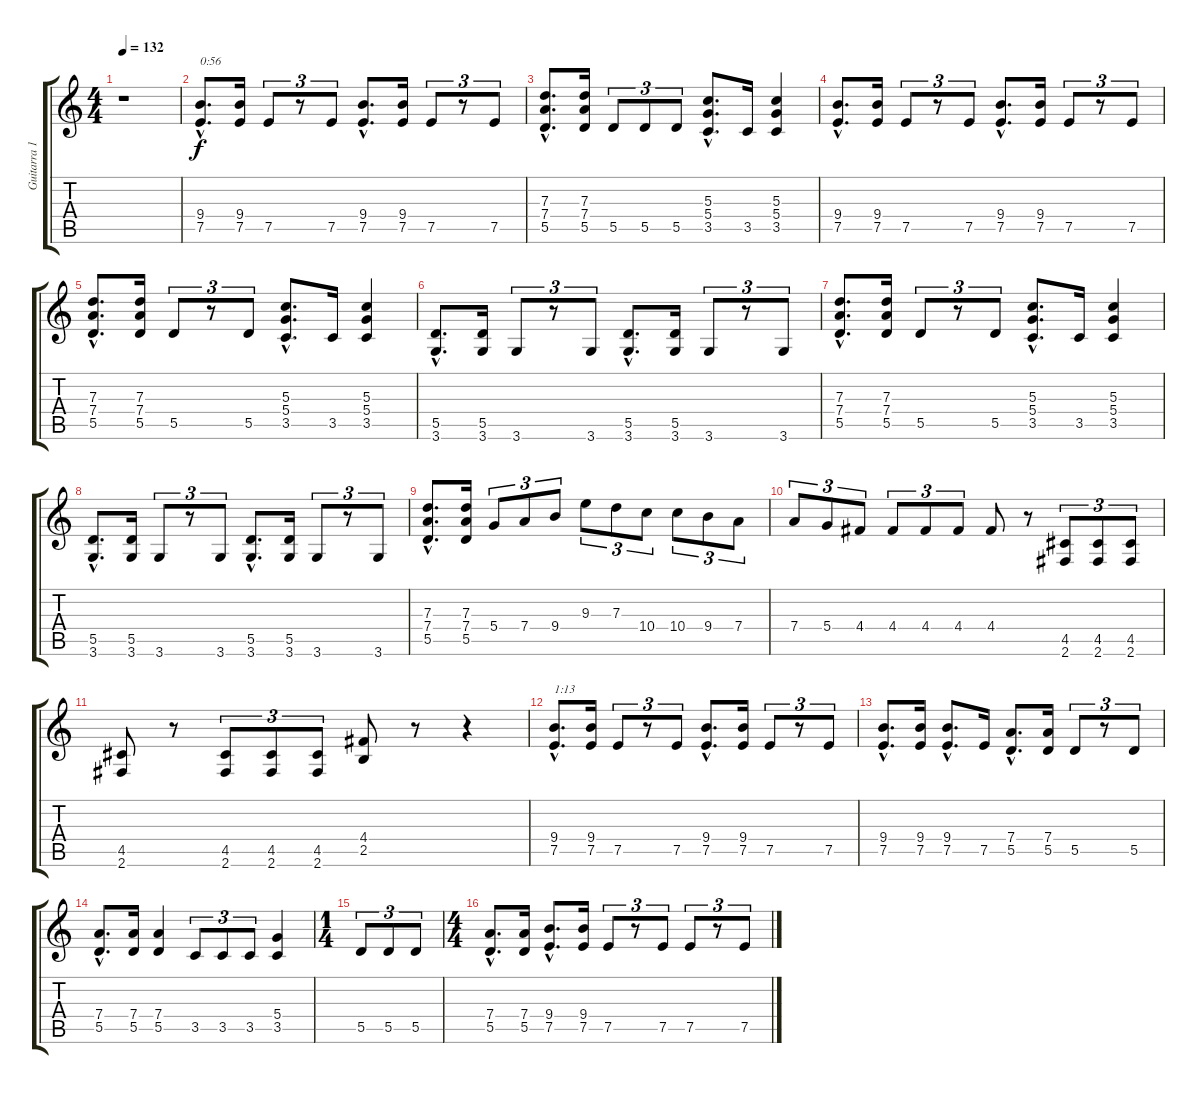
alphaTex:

\track ("Guitarra 1" "Guitarra 1") {instrument distortionguitar}
\staff {score tabs}
\tuning (E4 B3 G3 D3 A2 E2) {hide}
\ts (4 4)
\tempo 132
\clef g2
\ks c
r.1{dy f} |
(9.4{hac} 7.5{hac}).8{d txt "0:56"} (9.4 7.5).16 7.5.8{tu (3 2)} r.8{tu (3 2)} 7.5.8{tu (3 2)} (9.4{hac} 7.5{hac}).8{d} (9.4 7.5).16 7.5.8{tu (3 2)} r.8{tu (3 2)} 7.5.8{tu (3 2)} |
(7.3{hac} 7.4{hac} 5.5{hac}).8{d} (7.3 7.4 5.5).16 5.5.8{tu (3 2)} 5.5.8{tu (3 2)} 5.5.8{tu (3 2)} (5.3{hac} 5.4{hac} 3.5{hac}).8{d} 3.5.16 (5.3 5.4 3.5).4 |
(9.4{hac} 7.5{hac}).8{d} (9.4 7.5).16 7.5.8{tu (3 2)} r.8{tu (3 2)} 7.5.8{tu (3 2)} (9.4{hac} 7.5{hac}).8{d} (9.4 7.5).16 7.5.8{tu (3 2)} r.8{tu (3 2)} 7.5.8{tu (3 2)} |
(7.3{hac} 7.4{hac} 5.5{hac}).8{d} (7.3 7.4 5.5).16 5.5.8{tu (3 2)} r.8{tu (3 2)} 5.5.8{tu (3 2)} (5.3{hac} 5.4{hac} 3.5{hac}).8{d} 3.5.16 (5.3 5.4 3.5).4 |
(5.5{hac} 3.6{hac}).8{d} (5.5 3.6).16 3.6.8{tu (3 2)} r.8{tu (3 2)} 3.6.8{tu (3 2)} (5.5{hac} 3.6{hac}).8{d} (5.5 3.6).16 3.6.8{tu (3 2)} r.8{tu (3 2)} 3.6.8{tu (3 2)} |
(7.3{hac} 7.4{hac} 5.5{hac}).8{d} (7.3 7.4 5.5).16 5.5.8{tu (3 2)} r.8{tu (3 2)} 5.5.8{tu (3 2)} (5.3{hac} 5.4{hac} 3.5{hac}).8{d} 3.5.16 (5.3 5.4 3.5).4 |
(5.5{hac} 3.6{hac}).8{d} (5.5 3.6).16 3.6.8{tu (3 2)} r.8{tu (3 2)} 3.6.8{tu (3 2)} (5.5{hac} 3.6{hac}).8{d} (5.5 3.6).16 3.6.8{tu (3 2)} r.8{tu (3 2)} 3.6.8{tu (3 2)} |
(7.3{hac} 7.4{hac} 5.5{hac}).8{d} (7.3 7.4 5.5).16 5.4.8{tu (3 2)} 7.4.8{tu (3 2)} 9.4.8{tu (3 2)} 9.3.8{tu (3 2)} 7.3.8{tu (3 2)} 10.4.8{tu (3 2)} 10.4.8{tu (3 2)} 9.4.8{tu (3 2)} 7.4.8{tu (3 2)} |
7.4.8{tu (3 2)} 5.4.8{tu (3 2)} 4.4.8{tu (3 2)} 4.4.8{tu (3 2)} 4.4.8{tu (3 2)} 4.4.8{tu (3 2)} 4.4.8 r.8 (4.5 2.6).8{tu (3 2)} (4.5 2.6).8{tu (3 2)} (4.5 2.6).8{tu (3 2)} |
(4.5 2.6).8 r.8 (4.5 2.6).8{tu (3 2)} (4.5 2.6).8{tu (3 2)} (4.5 2.6).8{tu (3 2)} (4.4 2.5).8 r.8 r.4 |
(9.4{hac} 7.5{hac}).8{d txt "1:13"} (9.4 7.5).16 7.5.8{tu (3 2)} r.8{tu (3 2)} 7.5.8{tu (3 2)} (9.4{hac} 7.5{hac}).8{d} (9.4 7.5).16 7.5.8{tu (3 2)} r.8{tu (3 2)} 7.5.8{tu (3 2)} |
(9.4{hac} 7.5{hac}).8{d} (9.4 7.5).16 (9.4{hac} 7.5{hac}).8{d} 7.5.16 (7.4{hac} 5.5{hac}).8{d} (7.4 5.5).16 5.5.8{tu (3 2)} r.8{tu (3 2)} 5.5.8{tu (3 2)} |
(7.4{hac} 5.5{hac}).8{d} (7.4 5.5).16 (7.4 5.5).4 3.5.8{tu (3 2)} 3.5.8{tu (3 2)} 3.5.8{tu (3 2)} (5.4 3.5).4 |
\ts (1 4)
5.5.8{tu (3 2)} 5.5.8{tu (3 2)} 5.5.8{tu (3 2)} |
\ts (4 4)
(7.4{hac} 5.5{hac}).8{d} (7.4 5.5).16 (9.4{hac} 7.5{hac}).8{d} (9.4 7.5).16 7.5.8{tu (3 2)} r.8{tu (3 2)} 7.5.8{tu (3 2)} 7.5.8{tu (3 2)} r.8{tu (3 2)} 7.5.8{tu (3 2)}
